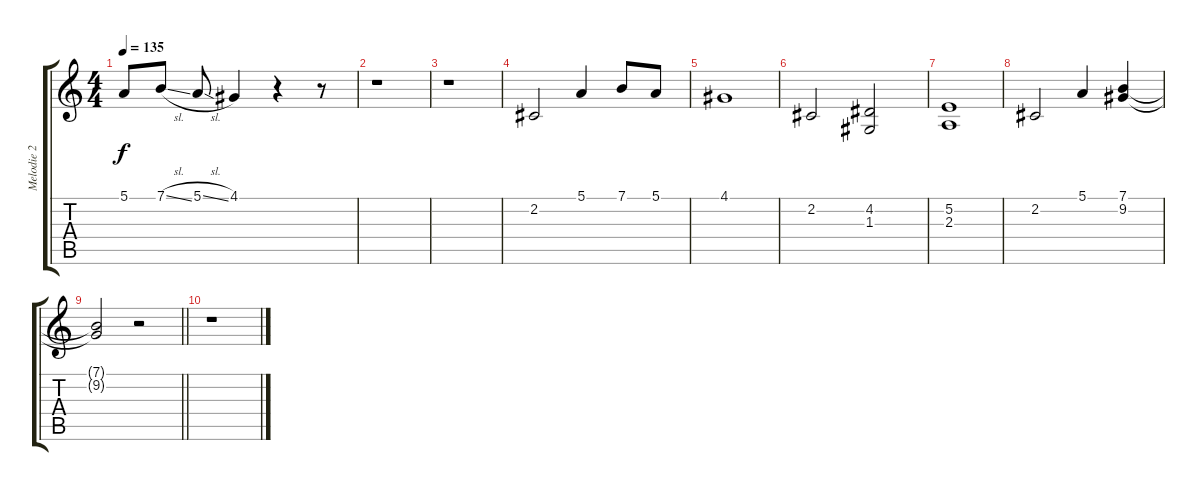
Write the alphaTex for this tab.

\track ("Melodie 2" "Melodie 2") {instrument flute}
\staff {score tabs}
\tuning (E4 B3 G3 D3 A2 E2) {hide}
\ts (4 4)
\tempo 135
\clef g2
\ks c
5.1{t}.8{dy f} 7.1{sl}.8 5.1{sl}.8 4.1.4 r.4 r.8 |
r.1 |
r.1 |
2.2.2{instrument choiraahs} 5.1.4 7.1.8 5.1.8 |
4.1.1 |
2.2.2 (4.2 1.3).2 |
(5.2 2.3).1 |
2.2.2 5.1.4 (7.1 9.2).4 |
\barLineRight lightlight
(7.1{t} 9.2{t}).2 r.2 |
r.1
